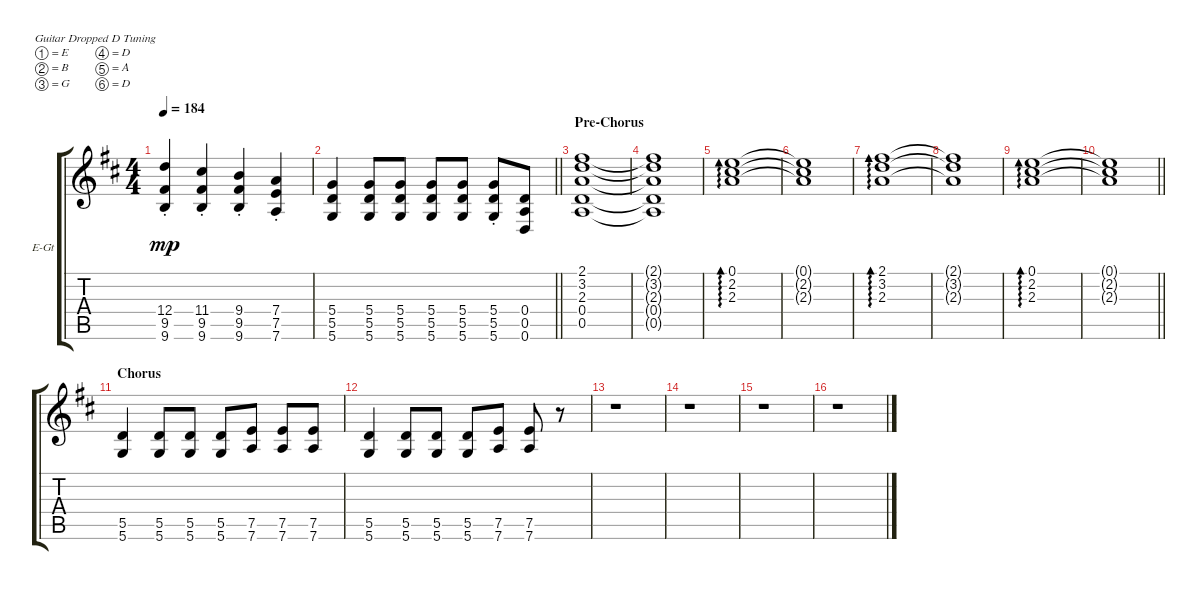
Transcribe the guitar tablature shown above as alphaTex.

\defaultSystemsLayout 4
\bracketExtendMode groupsimilarinstruments
\firstSystemTrackNameOrientation horizontal
\otherSystemsTrackNameOrientation horizontal
\track ("Guitar 1" "E-Gt") {instrument overdrivenguitar}
\staff {score tabs}
\tuning (E4 B3 G3 D3 A2 D2)
\ts (4 4)
\tempo 184
\clef g2
\ks d
(9.6{st} 9.5{st} 12.4{st}).4{dy mp} (9.6{st} 9.5{st} 11.4{st}).4 (9.6{st} 9.5{st} 9.4{st}).4 (7.6{st} 7.5{st} 7.4{st}).4 |
\barLineRight lightlight
(5.6 5.5 5.4).4 (5.6 5.5 5.4).8 (5.6 5.5 5.4).8 (5.6 5.5 5.4).8 (5.6 5.5 5.4).8 (5.6{st} 5.5{st} 5.4{st}).8 (0.6 0.5 0.4).8 |
\section ("" "Pre-Chorus")
(2.1 3.2 2.3 0.4 0.5).1 |
(2.1{t} 3.2{t} 2.3{t} 0.4{t} 0.5{t}).1 |
(0.1 2.2 2.3).1{ad 0} |
(2.3{t} 2.2{t} 0.1{t}).1 |
(2.1 3.2 2.3).1{ad 0} |
(2.3{t} 3.2{t} 2.1{t}).1 |
(0.1 2.2 2.3).1{ad 0} |
\barLineRight lightlight
(2.3{t} 2.2{t} 0.1{t}).1 |
\section ("" "Chorus")
(5.5 5.6).4 (5.5 5.6).8 (5.5 5.6).8 (5.5 5.6).8 (7.6 7.5).8 (7.6 7.5).8 (7.6 7.5).8 |
(5.5 5.6).4 (5.5 5.6).8 (5.5 5.6).8 (5.5 5.6).8 (7.6 7.5).8 (7.6 7.5).8 r.8 |
r.1 |
r.1 |
r.1 |
r.1
